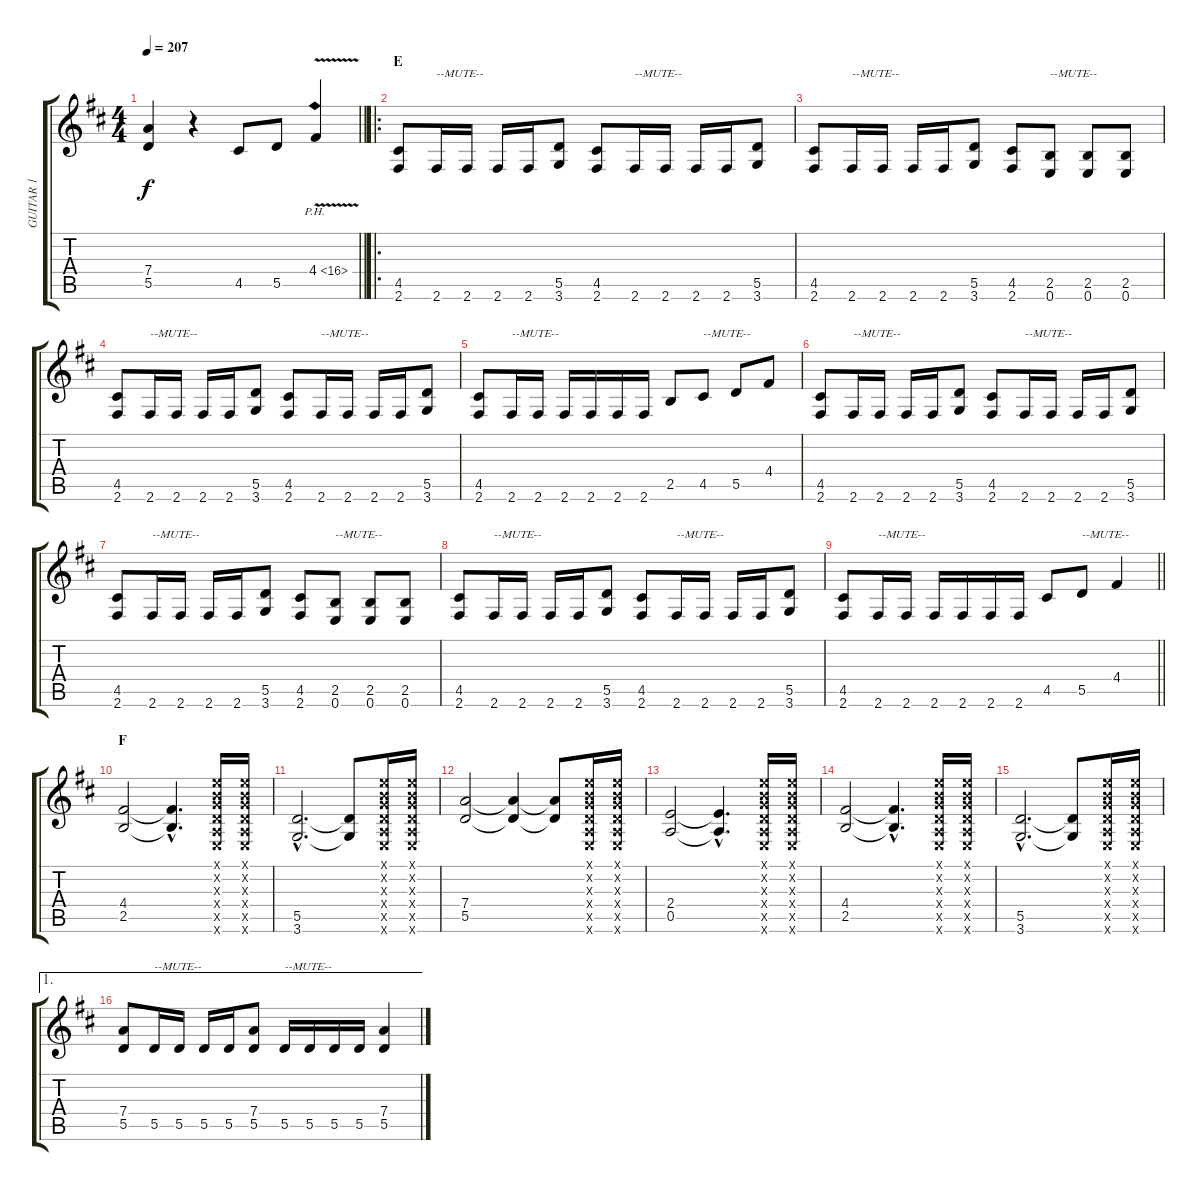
\track ("GUITAR 1" "GUITAR 1") {instrument distortionguitar}
\staff {score tabs}
\tuning (E4 B3 G3 D3 A2 E2) {hide}
\ts (4 4)
\tempo 207
\clef g2
\barLineRight lightlight
\ks d
(7.4 5.5).4{dy f} r.4 4.5.8 5.5.8 4.4{ph 12 v}.4 |
\ro
\section ("" "E")
(4.5 2.6).8 2.6.16{txt "--MUTE--"} 2.6.16 2.6.16 2.6.16 (5.5 3.6).8 (4.5 2.6).8 2.6.16{txt "--MUTE--"} 2.6.16 2.6.16 2.6.16 (5.5 3.6).8 |
(4.5 2.6).8 2.6.16{txt "--MUTE--"} 2.6.16 2.6.16 2.6.16 (5.5 3.6).8 (4.5 2.6).8 (2.5 0.6).8{txt "--MUTE--"} (2.5 0.6).8 (2.5 0.6).8 |
(4.5 2.6).8 2.6.16{txt "--MUTE--"} 2.6.16 2.6.16 2.6.16 (5.5 3.6).8 (4.5 2.6).8 2.6.16{txt "--MUTE--"} 2.6.16 2.6.16 2.6.16 (5.5 3.6).8 |
(4.5 2.6).8 2.6.16{txt "--MUTE--"} 2.6.16 2.6.16 2.6.16 2.6.16 2.6.16 2.5.8 4.5.8{txt "--MUTE--"} 5.5.8 4.4.8 |
(4.5 2.6).8 2.6.16{txt "--MUTE--"} 2.6.16 2.6.16 2.6.16 (5.5 3.6).8 (4.5 2.6).8 2.6.16{txt "--MUTE--"} 2.6.16 2.6.16 2.6.16 (5.5 3.6).8 |
(4.5 2.6).8 2.6.16{txt "--MUTE--"} 2.6.16 2.6.16 2.6.16 (5.5 3.6).8 (4.5 2.6).8 (2.5 0.6).8{txt "--MUTE--"} (2.5 0.6).8 (2.5 0.6).8 |
(4.5 2.6).8 2.6.16{txt "--MUTE--"} 2.6.16 2.6.16 2.6.16 (5.5 3.6).8 (4.5 2.6).8 2.6.16{txt "--MUTE--"} 2.6.16 2.6.16 2.6.16 (5.5 3.6).8 |
\barLineRight lightlight
(4.5 2.6).8 2.6.16{txt "--MUTE--"} 2.6.16 2.6.16 2.6.16 2.6.16 2.6.16 4.5.8 5.5.8{txt "--MUTE--"} 4.4.4 |
\section ("" "F")
(4.4 2.5).2 (4.4{hac t} 2.5{hac t}).4{d} (0.1{x} 0.2{x} 0.3{x} 0.4{x} 0.5{x} 0.6{x}).16 (0.1{x} 0.2{x} 0.3{x} 0.4{x} 0.5{x} 0.6{x}).16 |
(5.5{hac} 3.6{hac}).2{d} (5.5{t} 3.6{t}).8 (0.1{x} 0.2{x} 0.3{x} 0.4{x} 0.5{x} 0.6{x}).16 (0.1{x} 0.2{x} 0.3{x} 0.4{x} 0.5{x} 0.6{x}).16 |
(7.4 5.5).2 (7.4{t} 5.5{t}).4 (7.4{t} 5.5{t}).8 (0.1{x} 0.2{x} 0.3{x} 0.4{x} 0.5{x} 0.6{x}).16 (0.1{x} 0.2{x} 0.3{x} 0.4{x} 0.5{x} 0.6{x}).16 |
(2.4 0.5).2 (2.4{hac t} 0.5{hac t}).4{d} (0.1{x} 0.2{x} 0.3{x} 0.4{x} 0.5{x} 0.6{x}).16 (0.1{x} 0.2{x} 0.3{x} 0.4{x} 0.5{x} 0.6{x}).16 |
(4.4 2.5).2 (4.4{hac t} 2.5{hac t}).4{d} (0.1{x} 0.2{x} 0.3{x} 0.4{x} 0.5{x} 0.6{x}).16 (0.1{x} 0.2{x} 0.3{x} 0.4{x} 0.5{x} 0.6{x}).16 |
(5.5{hac} 3.6{hac}).2{d} (5.5{t} 3.6{t}).8 (0.1{x} 0.2{x} 0.3{x} 0.4{x} 0.5{x} 0.6{x}).16 (0.1{x} 0.2{x} 0.3{x} 0.4{x} 0.5{x} 0.6{x}).16 |
\ae 1
(7.4 5.5).8 5.5.16{txt "--MUTE--"} 5.5.16 5.5.16 5.5.16 (7.4 5.5).8 5.5.16{txt "--MUTE--"} 5.5.16 5.5.16 5.5.16 (7.4 5.5).4
